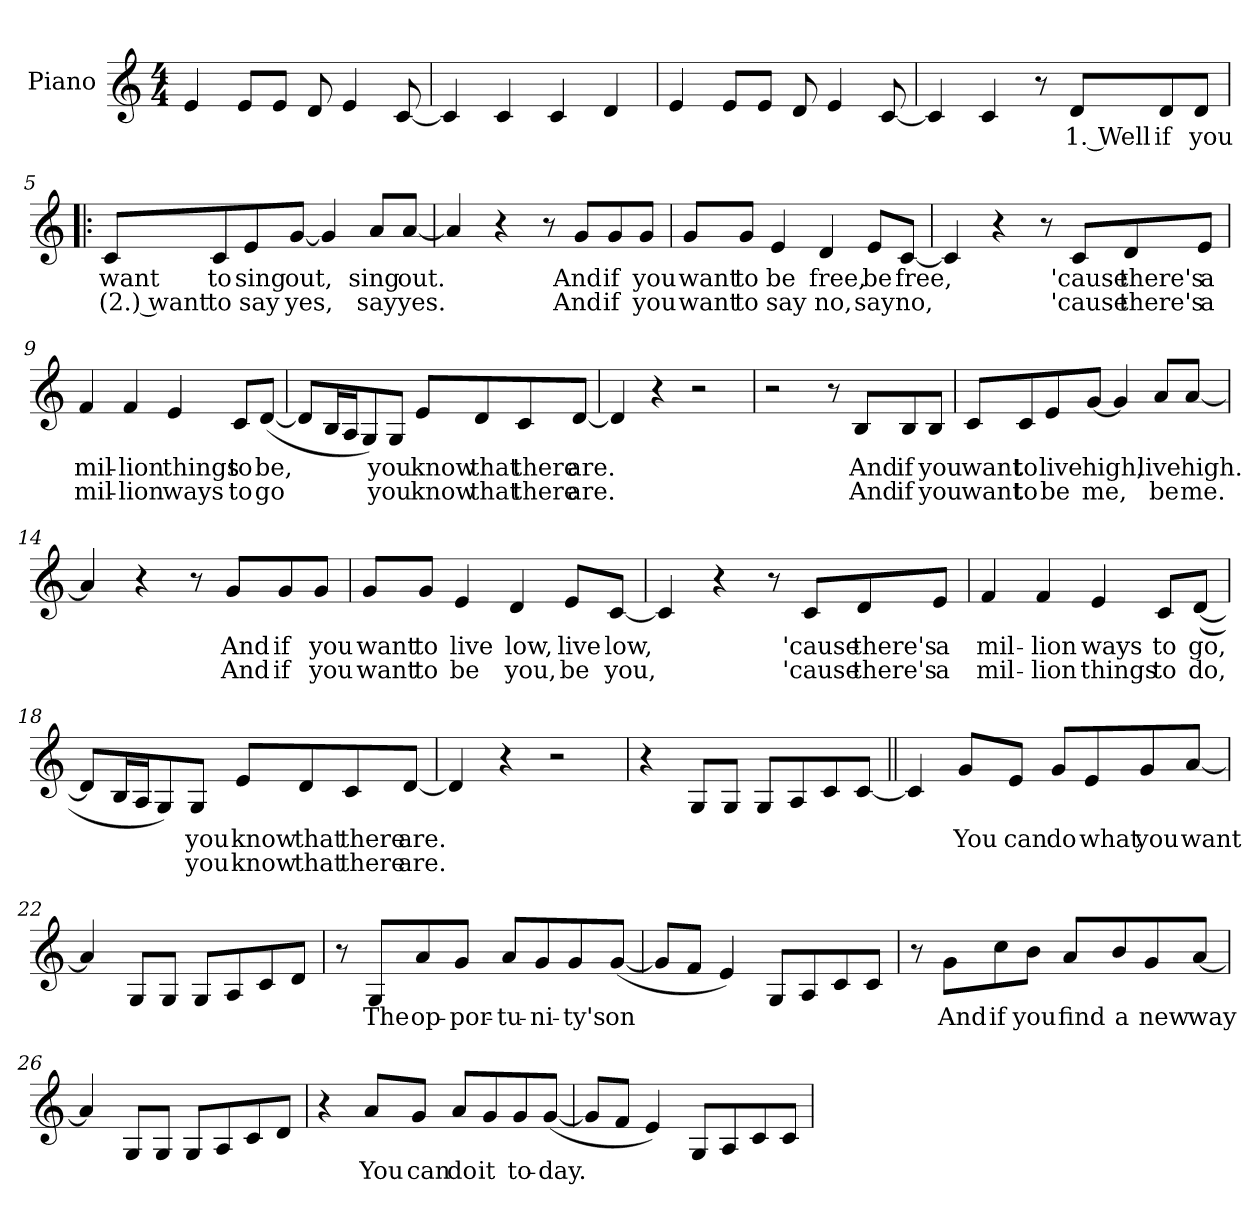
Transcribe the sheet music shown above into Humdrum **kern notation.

**kern	**text	**text
*part1	*part1	*part1
*staff1	*staff1	*staff1
*I"Piano	*	*
*I'Pno	*	*
*clefG2	*	*
*k[]	*	*
*C:	*	*
*M4/4	*	*
=1	=1	=1
4e/	.	.
8e/L	.	.
8e/J	.	.
8d/	.	.
4e/	.	.
[8c/	.	.
=2	=2	=2
4c/]	.	.
4c/	.	.
4c/	.	.
4d/	.	.
=3	=3	=3
4e/	.	.
8e/L	.	.
8e/J	.	.
8d/	.	.
4e/	.	.
[8c/	.	.
=4	=4	=4
4c/]	.	.
4c/	.	.
8r	.	.
8d/L	1. Well	.
8d/	if	.
8d/J	you	.
!!LO:LB:g=z
=5!|:	=5!|:	=5!|:
8c/L	want	(2.) want
8c/	to	to
8e/	sing	say
[8g/J	out,	yes,
4g/]	.	.
8a/L	sing	say
[8a/J	out.	yes.
=6	=6	=6
4a/]	.	.
4r	.	.
8r	.	.
8g/L	And	And
8g/	if	if
8g/J	you	you
=7	=7	=7
8g/L	want	want
8g/J	to	to
4e/	be	say
4d/	free,	no,
8e/L	be	say
[8c/J	free,	no,
!!LO:LB:g=z
=8	=8	=8
4c/]	.	.
4r	.	.
8r	.	.
8c/L	'cause	'cause
8d/	there's	there's
8e/J	a	a
=9	=9	=9
4f/	mil-	mil-
4f/	-lion	-lion
4e/	things	ways
8c/L	to	to
([8d/J	be,	go
=10	=10	=10
8d/L]	.	.
16B/L	.	.
16A/J	.	.
8G/)	.	.
8G/J	you	you
8e/L	know	know
8d/	that	that
8c/	there	there
[8d/J	are.	are.
!!LO:LB:g=z
=11	=11	=11
4d/]	.	.
4r	.	.
2r	.	.
=12	=12	=12
2r	.	.
8r	.	.
8B/L	And	And
8B/	if	if
8B/J	you	you
=13	=13	=13
8c/L	want	want
8c/	to	to
8e/	live	be
[8g/J	high,	me,
4g/]	.	.
8a/L	live	be
[8a/J	high.	me.
=14	=14	=14
4a/]	.	.
4r	.	.
8r	.	.
8g/L	And	And
8g/	if	if
8g/J	you	you
!!LO:LB:g=z
=15	=15	=15
8g/L	want	want
8g/J	to	to
4e/	live	be
4d/	low,	you,
8e/L	live	be
[8c/J	low,	you,
=16	=16	=16
4c/]	.	.
4r	.	.
8r	.	.
8c/L	'cause	'cause
8d/	there's	there's
8e/J	a	a
=17	=17	=17
4f/	mil-	mil-
4f/	-lion	-lion
4e/	ways	things
8c/L	to	to
([8d/J	go,	do,
!!LO:LB:g=z
=18	=18	=18
8d/L]	.	.
16B/L	.	.
16A/J	.	.
8G/)	.	.
8G/J	you	you
8e/L	know	know
8d/	that	that
8c/	there	there
[8d/J	are.	are.
=19	=19	=19
4d/]	.	.
4r	.	.
2r	.	.
=20	=20	=20
4r	.	.
8G/L	.	.
8G/J	.	.
8G/L	.	.
8A/	.	.
8c/	.	.
[8c/J	.	.
!!LO:LB:g=z
=21||	=21||	=21||
4c/]	.	.
8g/L	You	.
8e/J	can	.
8g/L	do	.
8e/	what	.
8g/	you	.
[8a/J	want	.
=22	=22	=22
4a/]	.	.
8G/L	.	.
8G/J	.	.
8G/L	.	.
8A/	.	.
8c/	.	.
8d/J	.	.
=23	=23	=23
8r	.	.
8G/L	The	.
8a/	op-	.
8g/J	-por-	.
8a/L	-tu-	.
8g/	-ni-	.
8g/	-ty's	.
([8g/J	on	.
!!LO:LB:g=z
=24	=24	=24
8g/L]	.	.
8f/J	.	.
4e/)	.	.
8G/L	.	.
8A/	.	.
8c/	.	.
8c/J	.	.
=25	=25	=25
8r	.	.
8g\L	And	.
8cc\	if	.
8b\J	you	.
8a/L	find	.
8b/	a	.
8g/	new	.
[8a/J	way	.
=26	=26	=26
4a/]	.	.
8G/L	.	.
8G/J	.	.
8G/L	.	.
8A/	.	.
8c/	.	.
8d/J	.	.
!!LO:PB:g=z
=27	=27	=27
4r	.	.
8a/L	You	.
8g/J	can	.
8a/L	do	.
8g/	it	.
8g/	to-	.
([8g/J	-day.	.
=28	=28	=28
8g/L]	.	.
8f/J	.	.
4e/)	.	.
8G/L	.	.
8A/	.	.
8c/	.	.
8c/J	.	.
=	=	=
*-	*-	*-
